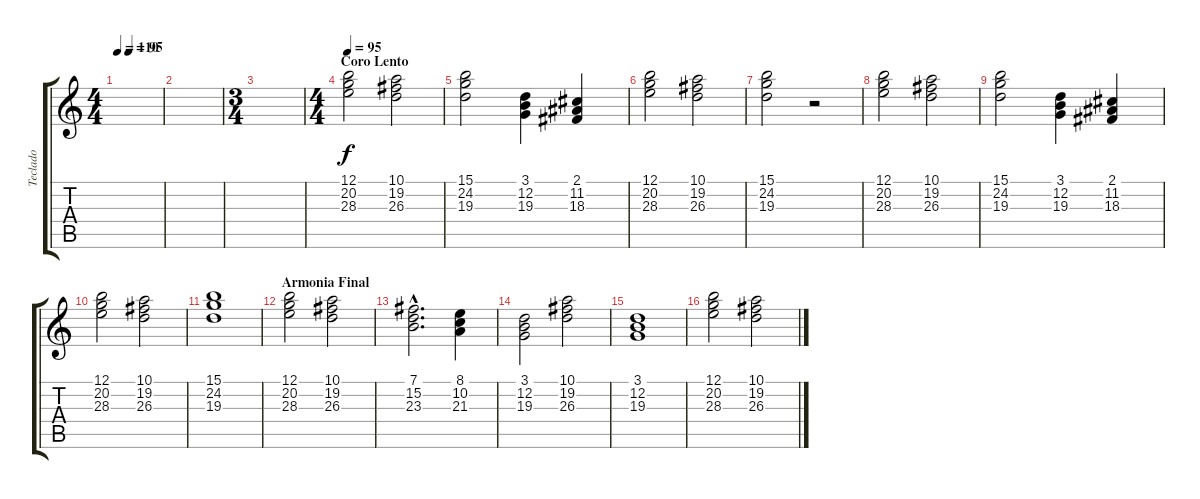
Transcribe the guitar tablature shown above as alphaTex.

\track ("Teclado" "Teclado") {instrument rockorgan}
\staff {score tabs}
\tuning (E4 B3 G3 D3 A2 E2) {hide}
\ts (4 4)
\tempo 110
\tempo (95 0.25)
\clef g2
\ks c
|
|
\ts (3 4)
|
\ts (4 4)
\section ("" "Coro Lento")
\tempo 95
(12.1 20.2 28.3).2{volume 8 instrument rockorgan} (10.1 19.2 26.3).2 |
(15.1 24.2 19.3).2 (3.1 12.2 19.3).4 (2.1 11.2 18.3).4 |
(12.1 20.2 28.3).2 (10.1 19.2 26.3).2 |
(15.1 24.2 19.3).2 r.2 |
(12.1 20.2 28.3).2{volume 8} (10.1 19.2 26.3).2 |
(15.1 24.2 19.3).2 (3.1 12.2 19.3).4 (2.1 11.2 18.3).4 |
(12.1 20.2 28.3).2 (10.1 19.2 26.3).2 |
(15.1 24.2 19.3).1 |
\section ("" "Armonia Final")
(12.1 20.2 28.3).2 (10.1 19.2 26.3).2 |
(7.1{hac} 15.2{hac} 23.3{hac}).2{d} (8.1 10.2 21.3).4 |
(3.1 12.2 19.3).2 (10.1 19.2 26.3).2 |
(3.1 12.2 19.3).1 |
(12.1 20.2 28.3).2 (10.1 19.2 26.3).2
